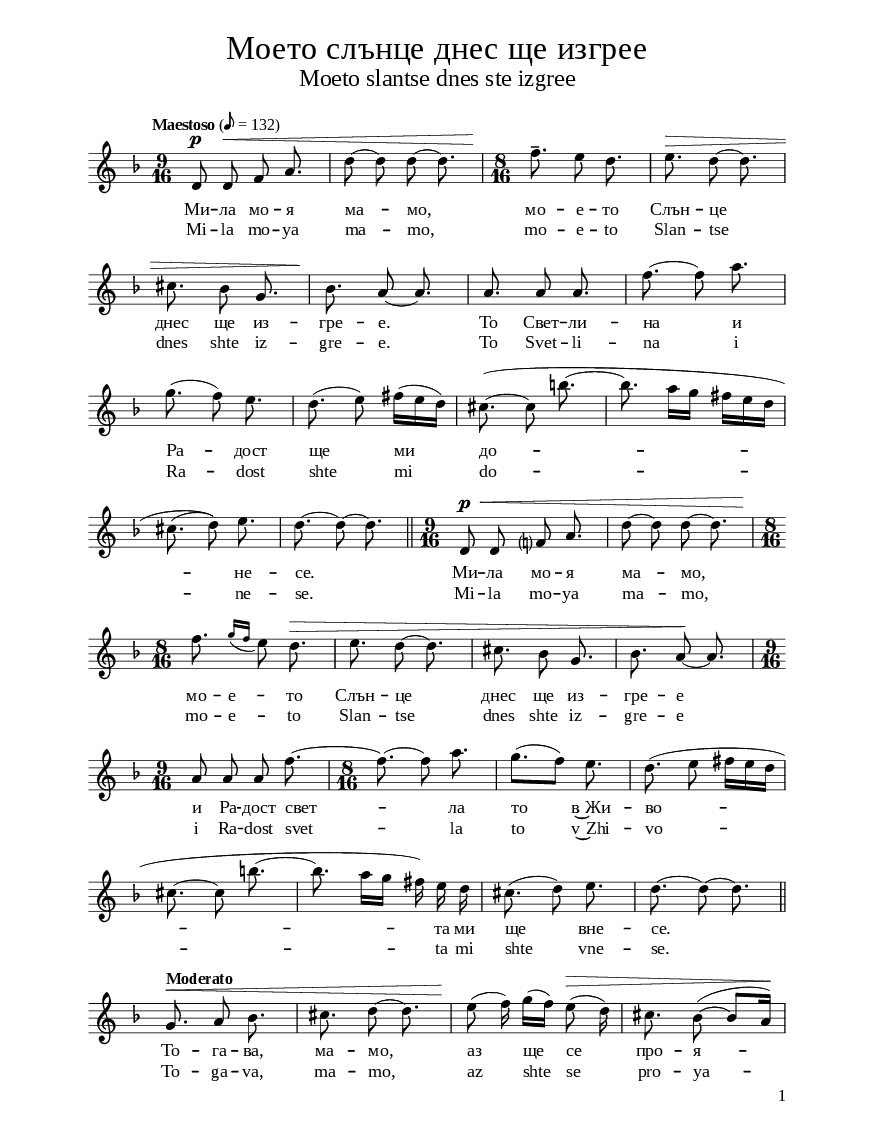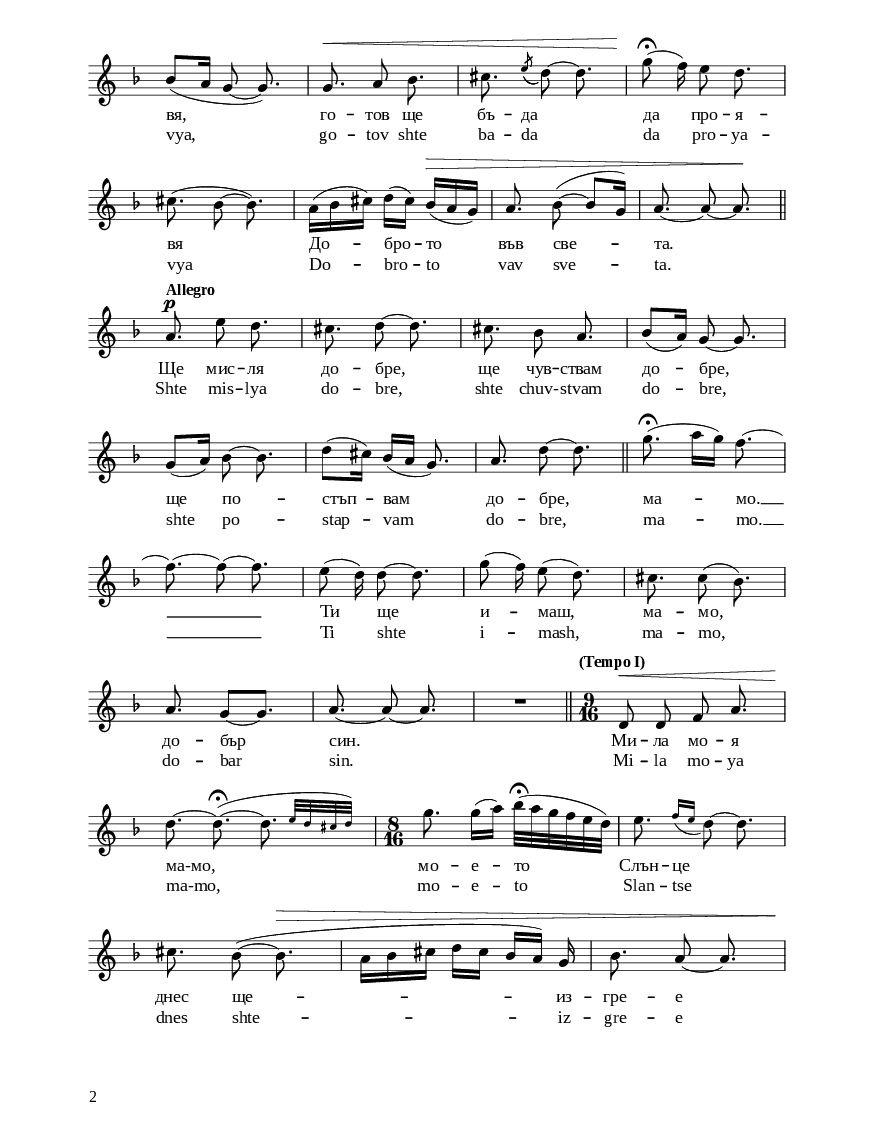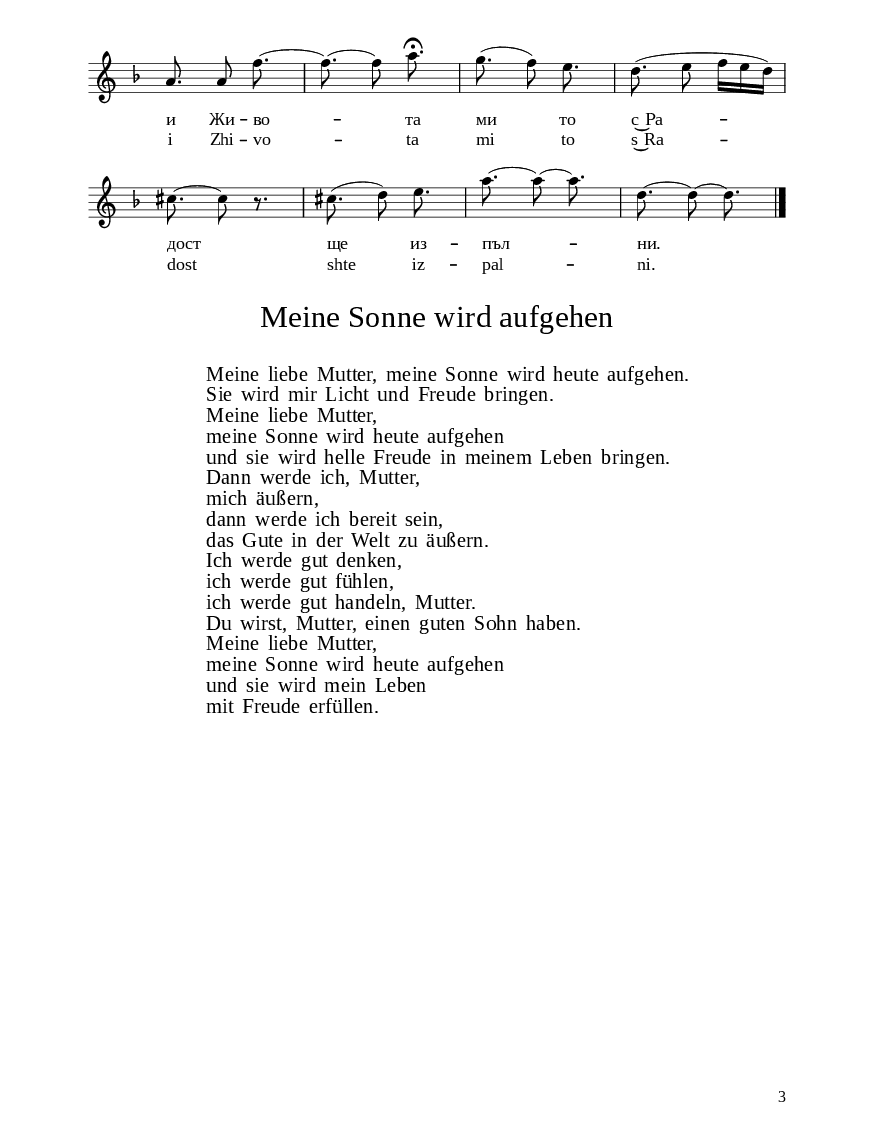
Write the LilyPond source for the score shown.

\version "2.24.1"

% include paper part and global functions
\include "include/globals.ily"

\bookpart {
  \label #'ref212
  \tocItem \markup "Моето слънце днес ще изгрее – Moeto slantse dnes ste izgree "
  \include "include/bookpart-paper.ily"
  \score {
    \include "include/score-layout.ily"

    \new Voice \absolute {
      \clef treble
      \key d \minor
      \time 9/16
      \tempoFunc "Maestoso" 8 "132"
      \autoBeamOff

      d'8 ^\p  d'8 ^\<  f'8  a'8. | % 2
      d''8 ~   d''8  d''8 ~  d''8.
      | % 3
      \time 8/16  | % 3
      f''8. -- ^\!  e''8  d''8. | % 4
      e''8. ^\>  d''8 ~  d''8. \break | % 5
      cis''8.  bes'8  g'8. | % 6
      bes'8. ^\!  a'8 ~   a'8. | % 7
      a'8.  a'8  a'8. | % 8
      f''8. ~   f''8  a''8. \break | % 9
      g''8. (   f''8 ) e''8. |
      d''8. (   e''8 )   fis''16 ( [
      e''16  d''16 ) ] | % 11
      cis''8. \=1( ~   cis''8  b''8. ~  | % 12
      b''8.  a''16 [  g''16 ]  fis''16
      [  e''16  d''16 ] \break | % 13
      cis''8. (   d''8 ) \=1)   e''8. | % 14
      d''8. ~   d''8 ~  d''8. \bar "||"
      \time 9/16  | % 15
      d'8 ^\p ^\<  d'8  f'?8  a'8. | % 16
      d''8 ~   d''8  d''8 ~  d''8.
      \break | % 17
      \time 8/16  | % 17
      f''8. ^\! \acciaccatura {  g''16 [  f''16 ] }
      e''8 d''8. ^\> | % 18
      e''8.  d''8 ~   d''8.  | % 19
      cis''8.  bes'8  g'8. |
      bes'8.  a'8 ~  ^\!  a'8.  \break | % 21
      \time 9/16  | % 21
      a'8  a'8  a'8   f''8. ~  | % 22
      \time 8/16  | % 22
      f''8. ~   f''8   a''8. | % 23
      g''8. ( [  f''8 ) ]  e''8. | % 24
      d''8. (   e''8   fis''16 [
      e''16  d''16 ] \break | % 25
      cis''8. ~   cis''8  b''8. ~  | % 26
      b''8.  a''16   [g''16 ] fis''16 )
      e''16  d''16 | % 27
      cis''8. (   d''8 )  e''8.  | % 28
      d''8. ~   d''8 ~  d''8.  \bar "||"
      \break | % 29
      \tempo "Moderato" g'8.^\<  a'8
      bes'8. |
      cis''8.  d''8 ~   d''8.  | % 31
      e''8 (  ^\!  f''16 )   g''16 (
      [f''16] )  e''8 ( ^\>  d''16 )  | % 32
      cis''8.   bes'8 ( ~   bes'8 [  a'16
      ) ] ^\! \break | % 33
      bes'8 (    [a'16]   g'8 ~  g'8. )  | % 34
      g'8. ^\<  a'8  bes'8. | % 35
      cis''8. \acciaccatura {  e''8 ( }  d''8 )
      ~  d''8. | % 36
      g''8 ( ^\fermata  _\!  f''16 )   e''8
      d''8.  | % 37
      cis''8. (   bes'8 ~  bes'8. )  | % 38
      a'16 ( [  bes'16  cis''16 ) ]
      d''16 ( [  cis''16 ) ]  bes'16 ( [ ^\>  a'16
      g'16 ) ] | % 39
      a'8.  bes'8 ( ~  bes'8 [  g'16 ) ] |

      a'8. ~   a'8 ~  a'8.  ^\! \bar "||"
      \break | % 41
       
      \tempo "Allegro" a'8. ^\p  e''8
      d''8. | % 42
      cis''8.  d''8 ~   d''8.  | % 43
      cis''8.  bes'8  a'8. | % 44
      bes'8 ( [  a'16 )  ] g'8 ~  g'8.  \break
      | % 45
      g'8 ( [  a'16 )  ] bes'8 ~  bes'8.  | % 46
      d''8 ( [  cis''16 ) ]  bes'16 ( [
      a'16 ] g'8. )  | % 47
      a'8.  d''8 ~   d''8.  \bar "||"
       | % 48
      g''8. ( ^\fermata  a''16 [  g''16 )
      ] f''8. ~ \break | % 49
      f''8. ~   f''8 ~  f''8.  |
      e''8 (   d''16 )  d''8 ~  d''8.
      | % 51
      g''8 (  f''16 )  e''8 (  d''8.
      )  | % 52
      cis''8.   cis''8 (  bes'8. )  \break | % 53
      a'8.  g'8 ~ [  g'8. ] | % 54
      a'8. ~   a'8 ~  a'8.  | % 55
      R2 \bar "||"
      \time 9/16  | % 56
      \tempo "(Tempo I)"
      d'8 ^\<  d'8  f'8  a'8. \break | % 57
      d''8.  ~  ^\!  d''8. ~ ( \fermata  \afterGrace d''8. { e''32  [d'' cis'' d'')]}
      | % 58
      \time 8/16  | % 58
      g''8.  g''16 ( [  a''16 ) ]
      bes''32 ( ^\fermata [  a''32  g''32  f''32
      e''32  d''32 ) ] | % 59
      e''8. \acciaccatura {  f''16 [  e''16 ] }
      d''8 ~  d''8. \break |
      cis''8.  bes'8 ( ~   bes'8.  ^\> | % 61
      a'16 [  bes'16  cis''16 ]  d''16
      [  cis''16 ]  bes'16 [  a'16 )  ] g'16
      | % 62
      bes'8.  a'8 ~   a'8. \pageBreak | % 63
      a'8. ^\!  a'8  f''8. ~ | % 64
      f''8. ~   f''8  a''8. ^\fermata  | % 65
      g''8. (   f''8 )   e''8. | % 66
      d''8. (   e''8   f''16 [  e''16
      d''16 ) ] \break | % 67
      cis''8. ~   cis''8  r8. | % 68
      cis''8. (   d''8 )   e''8. | % 69
      a''8. ~  a''8 ~  a''8. |

      d''8. ~  d''8 ~  d''8.  \bar "|."
    }

    \addlyrics {
      Ми -- ла мо -- я ма -- мо,
      мо -- е -- то Слън -- це  днес
      ще из -- гре -- е.  То Свет --
      ли -- на  и Ра -- дост ще
      ми   до  -- не -- се.
      Ми -- ла мо -- я ма -- мо,
      мо --  е -- то Слън -- це
      днес ще из -- гре -- е  и
      Ра -- дост свет --  ла то
      в~Жи -- во  --
      та ми ще
      вне -- се.   То -- га -- ва, ма
      -- мо,  аз  ще  се  про
      -- я --  вя,   го --
      тов ще бъ -- да да  про
      -- я -- вя  До --  бро
      -- то   във све --
      та. Ще мис -- ля до --
      бре,  ще чув -- ствам до --
      бре,  ще  по -- стъп --
      вам   до -- бре,  ма --
      мо.  __   Ти  ще
      и -- маш,  ма -- мо,  до --
      бър  син.   Ми -- ла мо --
      я ма-мо,  мо -- е -- то
      Слън --  це
      днес ще  --
      из -- гре -- е  и Жи
      -- во --  та ми  то с~Ра
      --    дост  ще  из
      -- пъл --  ни.
    }
    \addlyrics {
      Mi -- la mo -- ya ma -- mo,
      mo -- e -- to Slan -- tse  dnes
      shte iz -- gre -- e.  To Svet --
      li -- na  i Ra -- dost shte
      mi   do  --
      ne -- se.
      Mi -- la mo -- ya ma -- mo,
      mo --  e -- to Slan -- tse
      dnes shte iz -- gre -- e  i
      Ra -- dost svet --  la to
      v~Zhi -- vo  --
      ta mi shte
      vne -- se.   To -- ga -- va, ma
      -- mo,  az  shte  se  pro
      -- ya --  vya,  go --
      tov shte ba --   da  da pro
      -- ya -- vya Do --  bro
      -- to   vav sve --
      ta. Shte mis -- lya do --
      bre,  shte "chuv-" -- stvam do --
      bre,  shte  po -- stap --
      vam   do -- bre,  ma --
      mo.  __   Ti  shte
      i -- mash,  ma -- mo,  do --
      bar  sin.   Mi -- la mo --
      ya ma-mo,  mo -- e -- to
      Slan --  tse
      dnes shte  --
      iz -- gre -- e  i Zhi
      -- vo --  ta mi  to s~Ra
      --    dost  shte  iz
      -- pal --  ni.
    }

    \header {
      title = \titleFunc "Моето слънце днес ще изгрее" "Moeto slantse dnes ste izgree"
    }

    \midi{}

  } % score



  % include foreign translation(s) of the song
  \version "2.20.0"

\markup \fill-line { \fontsize #6 "Meine Sonne wird aufgehen" }
\markup \null
\markup \null
\markup \fontsize #+2.5 {
  \hspace #10
  \override #'(baseline-skip . 2)

  \column {
    \line { " " }

\line { " "Meine liebe Mutter, meine Sonne wird heute aufgehen. }

\line { " "Sie wird mir Licht und Freude bringen.}

\line { " "Meine liebe Mutter,}

\line { " "meine Sonne wird heute aufgehen}

\line { " "und sie wird helle Freude in meinem Leben bringen.}

\line { " "Dann werde ich, Mutter,}

\line { " "mich äußern,}

\line { " "dann werde ich bereit sein,}

\line { " "das Gute in der Welt zu äußern. }

\line { " "Ich werde gut denken,}

\line { " "ich werde gut fühlen,}

\line { " "ich werde gut handeln, Mutter.}

\line { " "Du wirst, Mutter, einen guten Sohn haben.}

\line { " "Meine liebe Mutter,}

\line { " "meine Sonne wird heute aufgehen }

\line { " "und sie wird mein Leben }

\line { " "mit Freude erfüllen. }

  }
}


} % bookpart

% Più mosso
%
